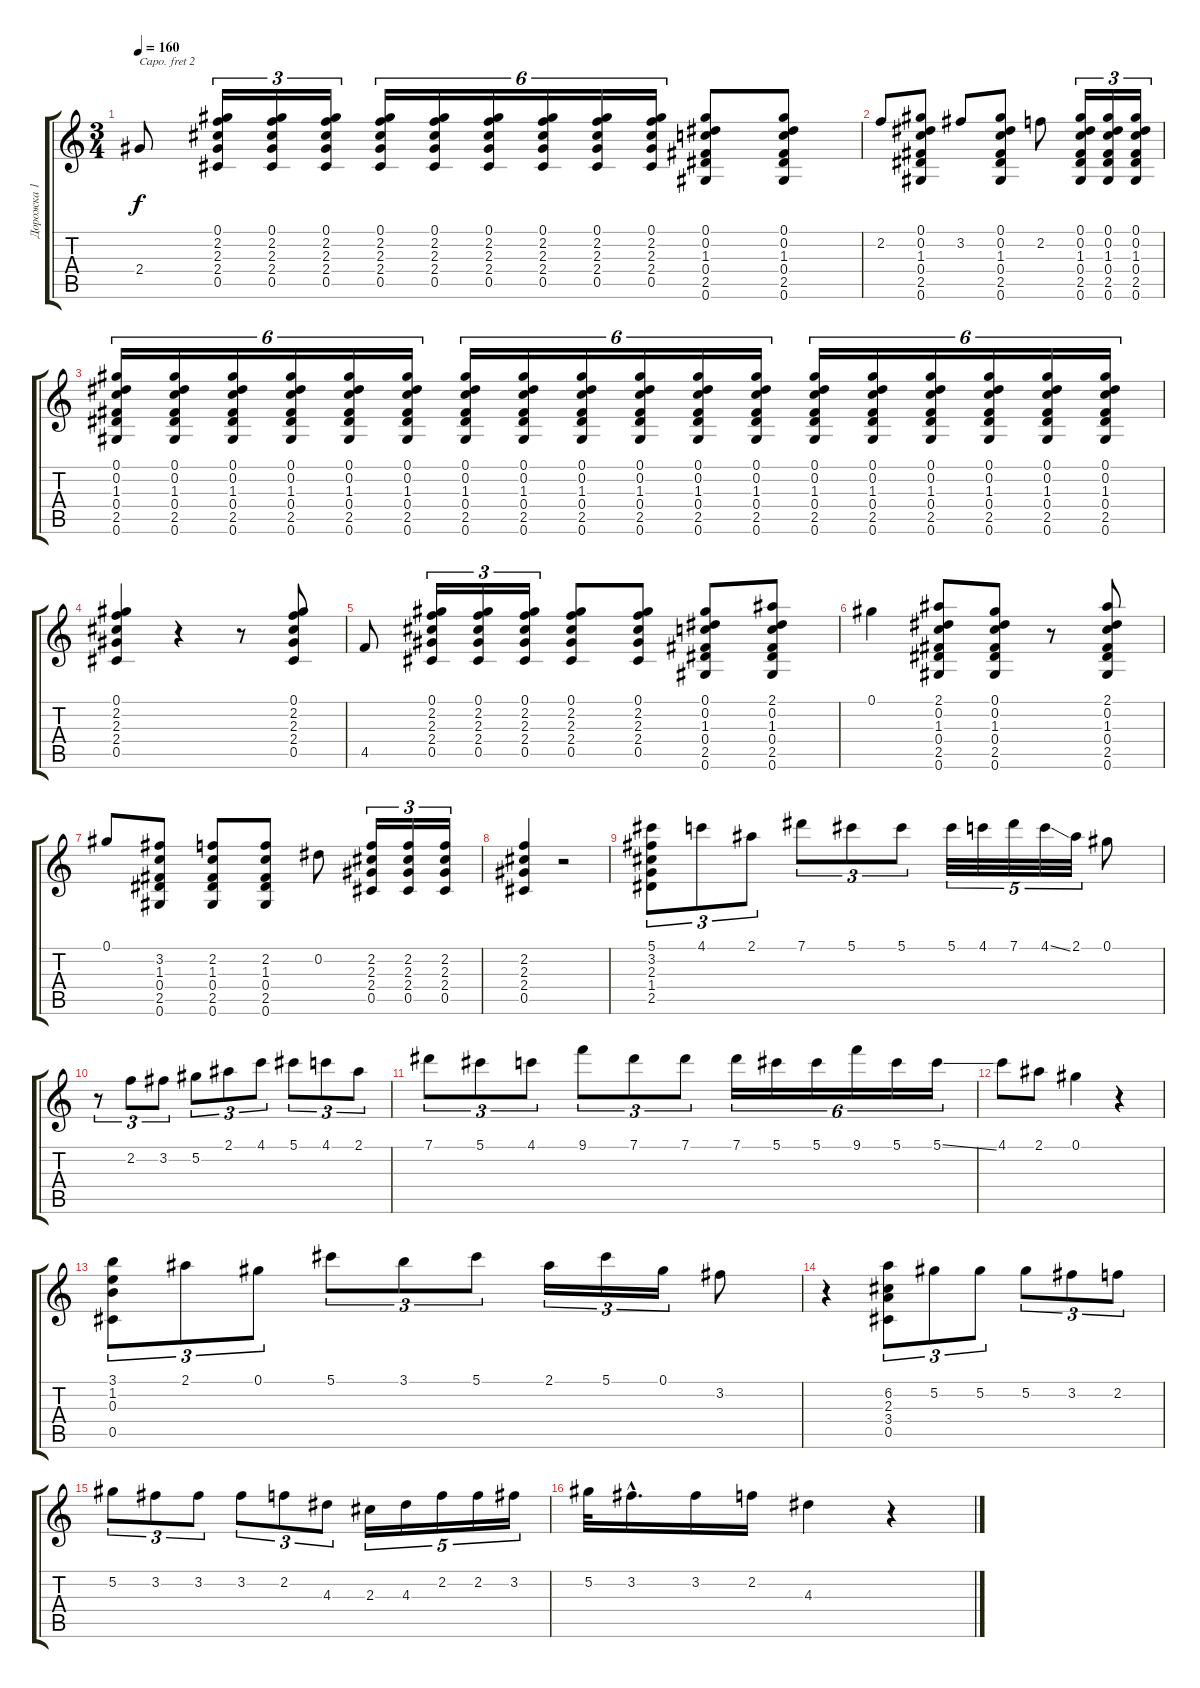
\track ("Дорожка 1" "Дорожка 1") {instrument acousticguitarnylon}
\staff {score tabs}
\capo 2
\tuning (Gb4 Db4 A3 E3 B2 Gb2) {hide}
\ts (3 4)
\tempo 160
\clef g2
\ks c
2.4.8{dy f} (0.1 2.2 2.3 2.4 0.5).16{tu (3 2)} (0.1 2.2 2.3 2.4 0.5).16{tu (3 2)} (0.1 2.2 2.3 2.4 0.5).16{tu (3 2)} (0.1 2.2 2.3 2.4 0.5).16{tu (6 4)} (0.1 2.2 2.3 2.4 0.5).16{tu (6 4)} (0.1 2.2 2.3 2.4 0.5).16{tu (6 4)} (0.1 2.2 2.3 2.4 0.5).16{tu (6 4)} (0.1 2.2 2.3 2.4 0.5).16{tu (6 4)} (0.1 2.2 2.3 2.4 0.5).16{tu (6 4)} (0.1 0.2 1.3 0.4 2.5 0.6).8 (0.1 0.2 1.3 0.4 2.5 0.6).8 |
2.2.8 (0.1 0.2 1.3 0.4 2.5 0.6).8 3.2.8 (0.1 0.2 1.3 0.4 2.5 0.6).8 2.2.8 (0.1 0.2 1.3 0.4 2.5 0.6).16{tu (3 2)} (0.1 0.2 1.3 0.4 2.5 0.6).16{tu (3 2)} (0.1 0.2 1.3 0.4 2.5 0.6).16{tu (3 2)} |
(0.1 0.2 1.3 0.4 2.5 0.6).16{tu (6 4)} (0.1 0.2 1.3 0.4 2.5 0.6).16{tu (6 4)} (0.1 0.2 1.3 0.4 2.5 0.6).16{tu (6 4)} (0.1 0.2 1.3 0.4 2.5 0.6).16{tu (6 4)} (0.1 0.2 1.3 0.4 2.5 0.6).16{tu (6 4)} (0.1 0.2 1.3 0.4 2.5 0.6).16{tu (6 4)} (0.1 0.2 1.3 0.4 2.5 0.6).16{tu (6 4)} (0.1 0.2 1.3 0.4 2.5 0.6).16{tu (6 4)} (0.1 0.2 1.3 0.4 2.5 0.6).16{tu (6 4)} (0.1 0.2 1.3 0.4 2.5 0.6).16{tu (6 4)} (0.1 0.2 1.3 0.4 2.5 0.6).16{tu (6 4)} (0.1 0.2 1.3 0.4 2.5 0.6).16{tu (6 4)} (0.1 0.2 1.3 0.4 2.5 0.6).16{tu (6 4)} (0.1 0.2 1.3 0.4 2.5 0.6).16{tu (6 4)} (0.1 0.2 1.3 0.4 2.5 0.6).16{tu (6 4)} (0.1 0.2 1.3 0.4 2.5 0.6).16{tu (6 4)} (0.1 0.2 1.3 0.4 2.5 0.6).16{tu (6 4)} (0.1 0.2 1.3 0.4 2.5 0.6).16{tu (6 4)} |
(0.1 2.2 2.3 2.4 0.5).4 r.4 r.8 (0.1 2.2 2.3 2.4 0.5).8 |
4.5.8 (0.1 2.2 2.3 2.4 0.5).16{tu (3 2)} (0.1 2.2 2.3 2.4 0.5).16{tu (3 2)} (0.1 2.2 2.3 2.4 0.5).16{tu (3 2)} (0.1 2.2 2.3 2.4 0.5).8 (0.1 2.2 2.3 2.4 0.5).8 (0.1 0.2 1.3 0.4 2.5 0.6).8 (2.1 0.2 1.3 0.4 2.5 0.6).8 |
0.1.4 (2.1 0.2 1.3 0.4 2.5 0.6).8 (0.1 0.2 1.3 0.4 2.5 0.6).8 r.8 (2.1 0.2 1.3 0.4 2.5 0.6).8 |
0.1.8 (3.2 1.3 0.4 2.5 0.6).8 (2.2 1.3 0.4 2.5 0.6).8 (2.2 1.3 0.4 2.5 0.6).8 0.2.8 (2.2 2.3 2.4 0.5).16{tu (3 2)} (2.2 2.3 2.4 0.5).16{tu (3 2)} (2.2 2.3 2.4 0.5).16{tu (3 2)} |
(2.2 2.3 2.4 0.5).4 r.2 |
(5.1 3.2 2.3 1.4 2.5).8{tu (3 2)} 4.1.8{tu (3 2)} 2.1.8{tu (3 2)} 7.1.8{tu (3 2)} 5.1.8{tu (3 2)} 5.1.8{tu (3 2)} 5.1.32{tu (5 4)} 4.1.32{tu (5 4)} 7.1.32{tu (5 4)} 4.1{ss}.32{tu (5 4)} 2.1.32{tu (5 4)} 0.1.8 |
r.8{tu (3 2)} 2.2.8{tu (3 2)} 3.2.8{tu (3 2)} 5.2.8{tu (3 2)} 2.1.8{tu (3 2)} 4.1.8{tu (3 2)} 5.1.8{tu (3 2)} 4.1.8{tu (3 2)} 2.1.8{tu (3 2)} |
7.1.8{tu (3 2)} 5.1.8{tu (3 2)} 4.1.8{tu (3 2)} 9.1.8{tu (3 2)} 7.1.8{tu (3 2)} 7.1.8{tu (3 2)} 7.1.16{tu (6 4)} 5.1.16{tu (6 4)} 5.1.16{tu (6 4)} 9.1.16{tu (6 4)} 5.1.16{tu (6 4)} 5.1{ss}.16{tu (6 4)} |
4.1.8 2.1.8 0.1.4 r.4 |
(3.1 1.2 0.3 0.5).8{tu (3 2)} 2.1.8{tu (3 2)} 0.1.8{tu (3 2)} 5.1.8{tu (3 2)} 3.1.8{tu (3 2)} 5.1.8{tu (3 2)} 2.1.16{tu (3 2)} 5.1.16{tu (3 2)} 0.1.16{tu (3 2)} 3.2.8 |
r.4 (6.2 2.3 3.4 0.5).8{tu (3 2)} 5.2.8{tu (3 2)} 5.2.8{tu (3 2)} 5.2.8{tu (3 2)} 3.2.8{tu (3 2)} 2.2.8{tu (3 2)} |
5.2.8{tu (3 2)} 3.2.8{tu (3 2)} 3.2.8{tu (3 2)} 3.2.8{tu (3 2)} 2.2.8{tu (3 2)} 4.3.8{tu (3 2)} 2.3.16{tu (5 4)} 4.3.16{tu (5 4)} 2.2.16{tu (5 4)} 2.2.16{tu (5 4)} 3.2.16{tu (5 4)} |
5.2.32 3.2{hac}.16{d} 3.2.16 2.2.16 4.3.4 r.4
